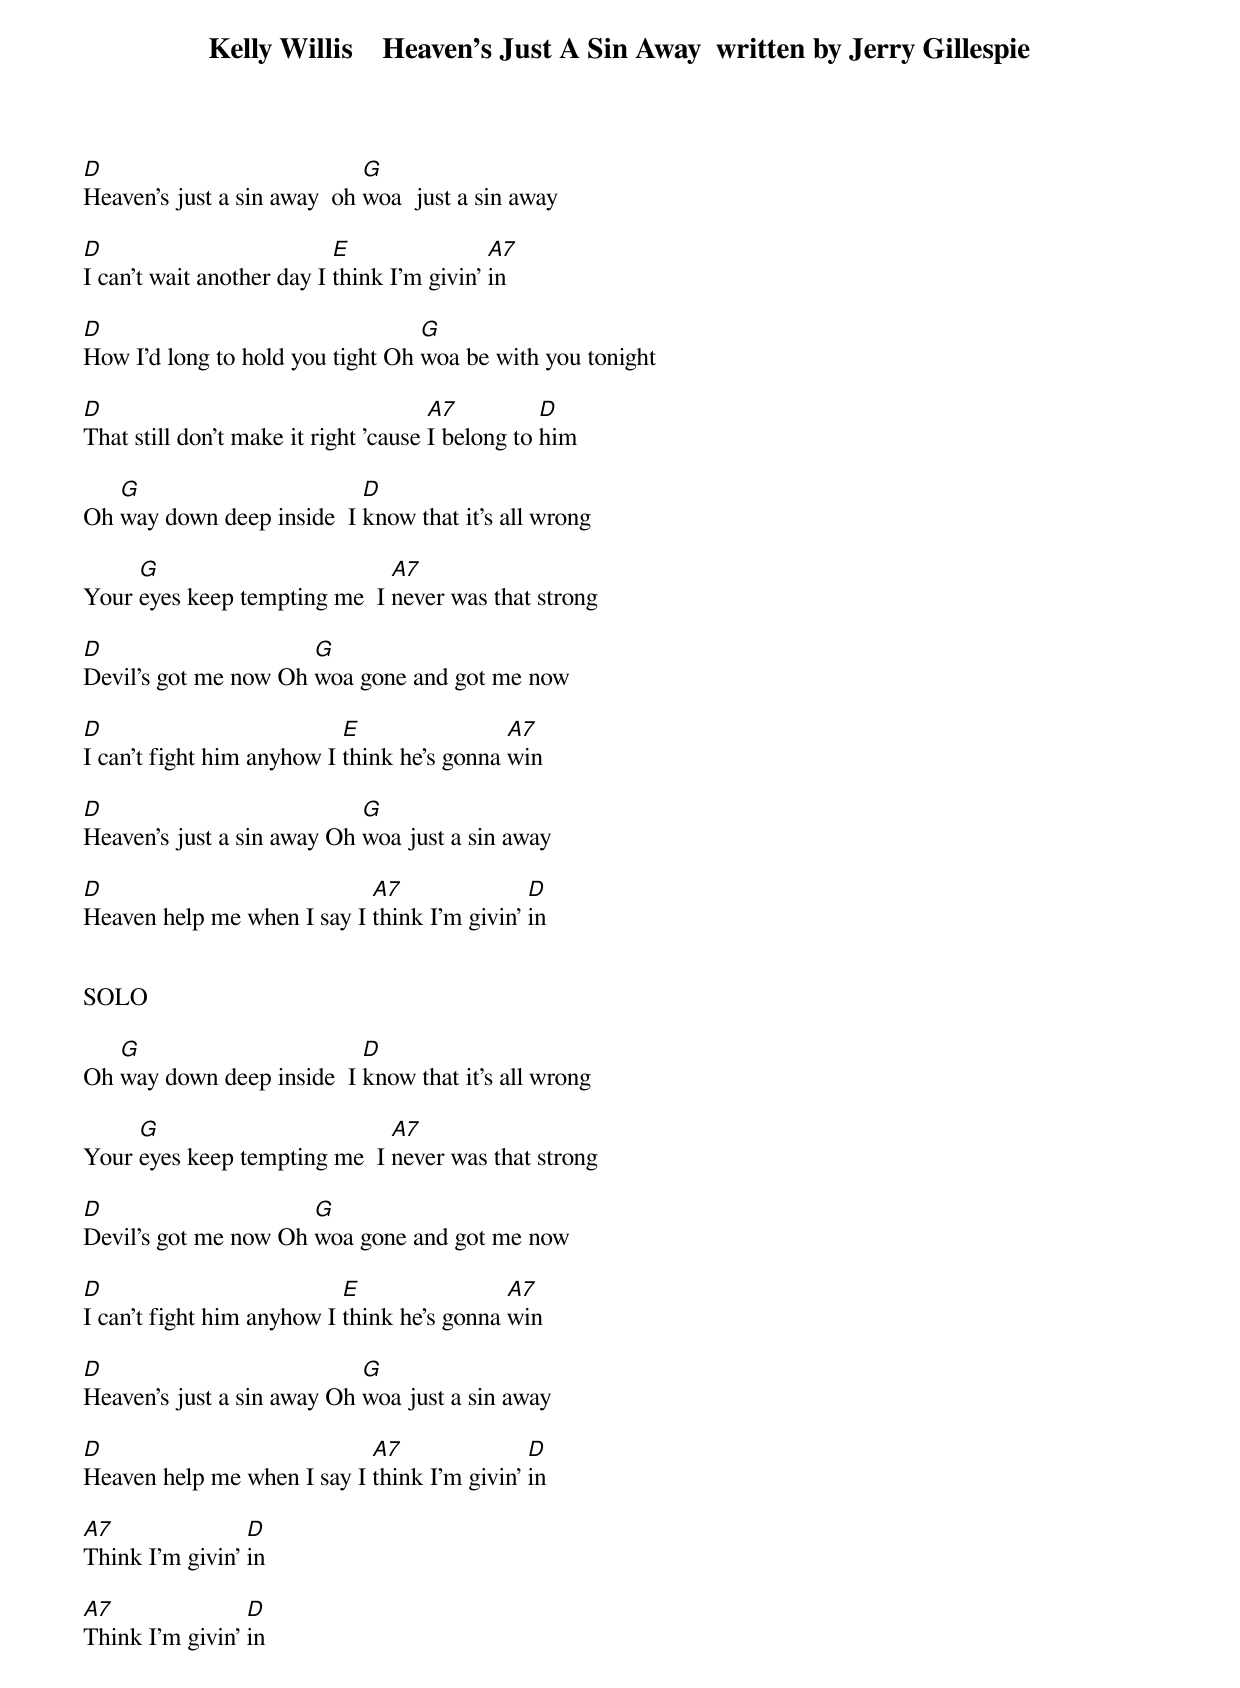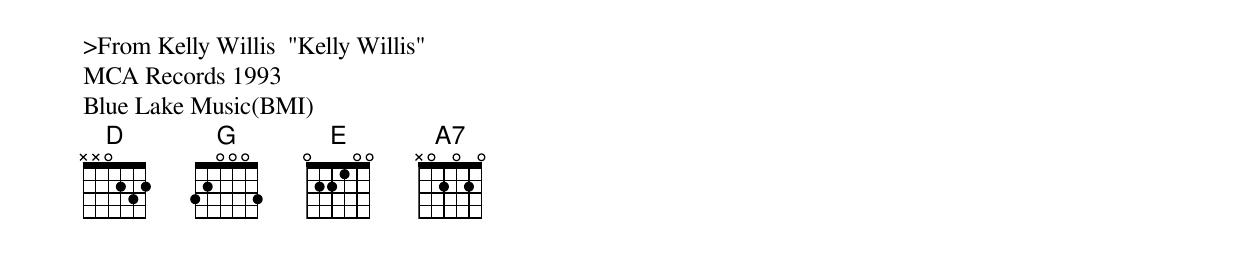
Kelly Willis    Heaven's Just A Sin Away  written by Jerry Gillespie

D                            G
Heaven's just a sin away  oh woa  just a sin away

D                          E                A7
I can't wait another day I think I'm givin' in

D                                 G
How I'd long to hold you tight Oh woa be with you tonight

D                                     A7          D
That still don't make it right 'cause I belong to him

   G                       D
Oh way down deep inside  I know that it's all wrong

     G                        A7
Your eyes keep tempting me  I never was that strong

D                     G
Devil's got me now Oh woa gone and got me now

D                          E                A7
I can't fight him anyhow I think he's gonna win

D                           G
Heaven's just a sin away Oh woa just a sin away

D                           A7               D
Heaven help me when I say I think I'm givin' in


SOLO

   G                       D
Oh way down deep inside  I know that it's all wrong

     G                        A7
Your eyes keep tempting me  I never was that strong

D                     G
Devil's got me now Oh woa gone and got me now

D                          E                A7
I can't fight him anyhow I think he's gonna win

D                           G
Heaven's just a sin away Oh woa just a sin away

D                           A7               D
Heaven help me when I say I think I'm givin' in

A7               D
Think I'm givin' in

A7               D
Think I'm givin' in


>From Kelly Willis  "Kelly Willis"
MCA Records 1993
Blue Lake Music(BMI)
